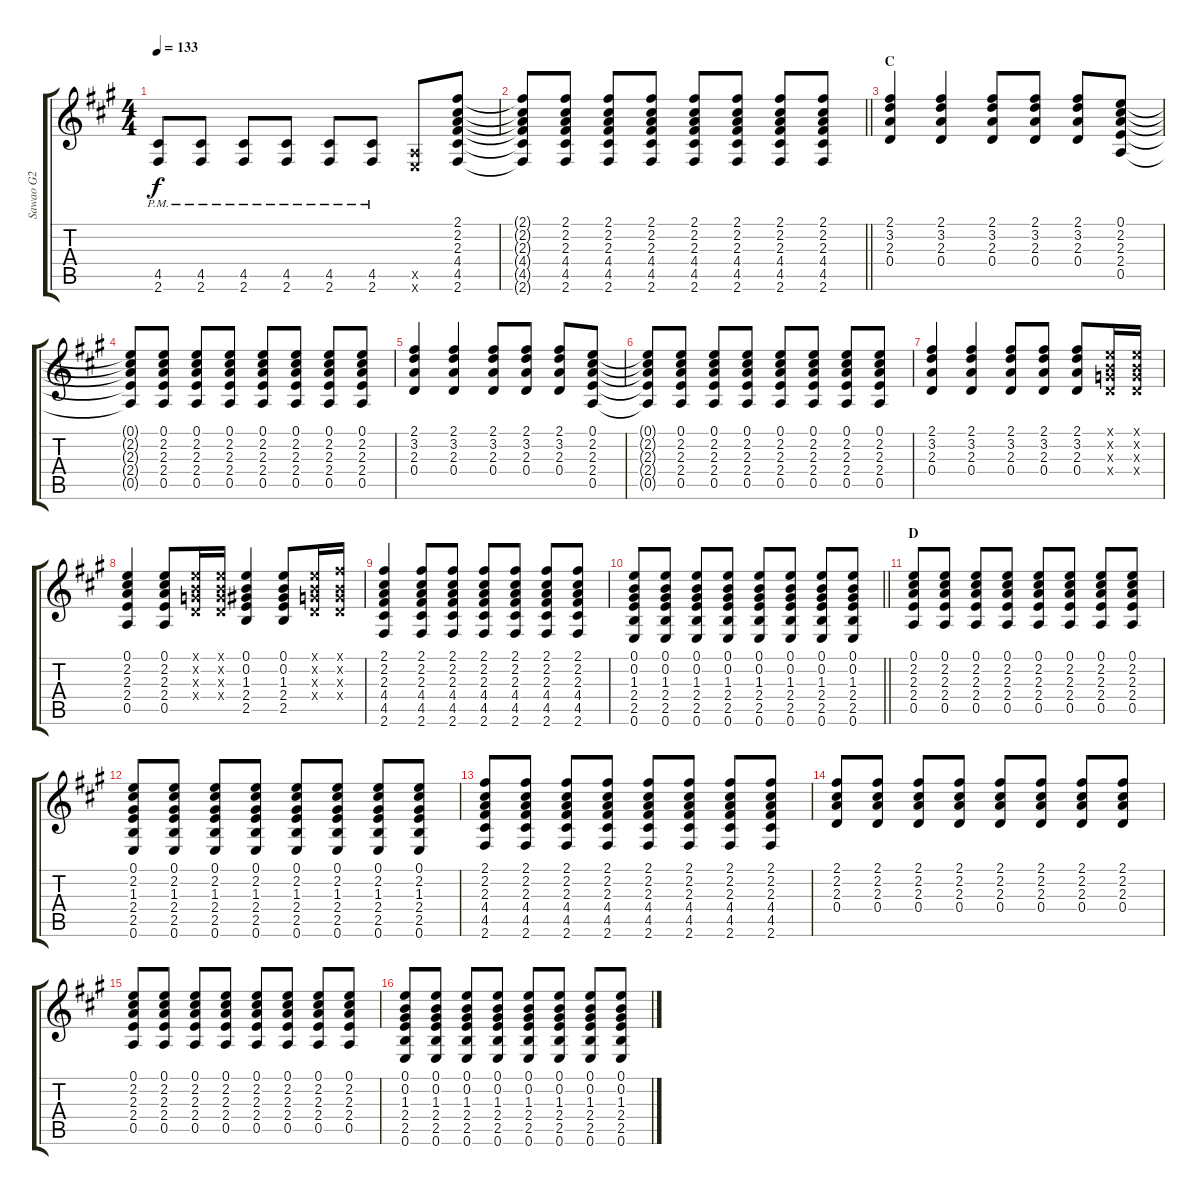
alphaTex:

\track ("Sawao G2" "Sawao G2") {instrument overdrivenguitar}
\staff {score tabs}
\tuning (E4 B3 G3 D3 A2 E2) {hide}
\ts (4 4)
\tempo 133
\clef g2
\ks a
(4.5{pm} 2.6{pm}).8{dy f} (4.5{pm} 2.6{pm}).8 (4.5{pm} 2.6{pm}).8 (4.5{pm} 2.6{pm}).8 (4.5{pm} 2.6{pm}).8 (4.5{pm} 2.6{pm}).8 (0.5{x} 0.6{x}).8 (2.1 2.2 2.3 4.4 4.5 2.6).8 |
\barLineRight lightlight
(2.1{t} 2.2{t} 2.3{t} 4.4{t} 4.5{t} 2.6{t}).8 (2.1 2.2 2.3 4.4 4.5 2.6).8 (2.1 2.2 2.3 4.4 4.5 2.6).8 (2.1 2.2 2.3 4.4 4.5 2.6).8 (2.1 2.2 2.3 4.4 4.5 2.6).8 (2.1 2.2 2.3 4.4 4.5 2.6).8 (2.1 2.2 2.3 4.4 4.5 2.6).8 (2.1 2.2 2.3 4.4 4.5 2.6).8 |
\section ("" "C")
(2.1 3.2 2.3 0.4).4{volume 10} (2.1 3.2 2.3 0.4).4 (2.1 3.2 2.3 0.4).8 (2.1 3.2 2.3 0.4).8 (2.1 3.2 2.3 0.4).8 (0.1 2.2 2.3 2.4 0.5).8 |
(0.1{t} 2.2{t} 2.3{t} 2.4{t} 0.5{t}).8 (0.1 2.2 2.3 2.4 0.5).8 (0.1 2.2 2.3 2.4 0.5).8 (0.1 2.2 2.3 2.4 0.5).8 (0.1 2.2 2.3 2.4 0.5).8 (0.1 2.2 2.3 2.4 0.5).8 (0.1 2.2 2.3 2.4 0.5).8 (0.1 2.2 2.3 2.4 0.5).8 |
(2.1 3.2 2.3 0.4).4{volume 10} (2.1 3.2 2.3 0.4).4 (2.1 3.2 2.3 0.4).8 (2.1 3.2 2.3 0.4).8 (2.1 3.2 2.3 0.4).8 (0.1 2.2 2.3 2.4 0.5).8 |
(0.1{t} 2.2{t} 2.3{t} 2.4{t} 0.5{t}).8 (0.1 2.2 2.3 2.4 0.5).8 (0.1 2.2 2.3 2.4 0.5).8 (0.1 2.2 2.3 2.4 0.5).8 (0.1 2.2 2.3 2.4 0.5).8 (0.1 2.2 2.3 2.4 0.5).8 (0.1 2.2 2.3 2.4 0.5).8 (0.1 2.2 2.3 2.4 0.5).8 |
(2.1 3.2 2.3 0.4).4 (2.1 3.2 2.3 0.4).4 (2.1 3.2 2.3 0.4).8 (2.1 3.2 2.3 0.4).8 (2.1 3.2 2.3 0.4).8 (0.1{x} 0.2{x} 0.3{x} 0.4{x}).16 (0.1{x} 0.2{x} 0.3{x} 0.4{x}).16 |
(0.1 2.2 2.3 2.4 0.5).4 (0.1 2.2 2.3 2.4 0.5).8 (0.1{x} 0.2{x} 0.3{x} 0.4{x}).16 (0.1{x} 0.2{x} 0.3{x} 0.4{x}).16 (0.1 0.2 1.3 2.4 2.5).4 (0.1 0.2 1.3 2.4 2.5).8 (0.1{x} 0.2{x} 0.3{x} 0.4{x}).16 (2.1{x} 0.2{x} 0.3{x} 0.4{x}).16 |
(2.1 2.2 2.3 4.4 4.5 2.6).4 (2.1 2.2 2.3 4.4 4.5 2.6).8 (2.1 2.2 2.3 4.4 4.5 2.6).8 (2.1 2.2 2.3 4.4 4.5 2.6).8 (2.1 2.2 2.3 4.4 4.5 2.6).8 (2.1 2.2 2.3 4.4 4.5 2.6).8 (2.1 2.2 2.3 4.4 4.5 2.6).8 |
\barLineRight lightlight
(0.1 0.2 1.3 2.4 2.5 0.6).8 (0.1 0.2 1.3 2.4 2.5 0.6).8 (0.1 0.2 1.3 2.4 2.5 0.6).8 (0.1 0.2 1.3 2.4 2.5 0.6).8 (0.1 0.2 1.3 2.4 2.5 0.6).8 (0.1 0.2 1.3 2.4 2.5 0.6).8 (0.1 0.2 1.3 2.4 2.5 0.6).8 (0.1 0.2 1.3 2.4 2.5 0.6).8 |
\section ("" "D")
(0.1 2.2 2.3 2.4 0.5).8 (0.1 2.2 2.3 2.4 0.5).8 (0.1 2.2 2.3 2.4 0.5).8 (0.1 2.2 2.3 2.4 0.5).8 (0.1 2.2 2.3 2.4 0.5).8 (0.1 2.2 2.3 2.4 0.5).8 (0.1 2.2 2.3 2.4 0.5).8 (0.1 2.2 2.3 2.4 0.5).8 |
(0.1 2.2 1.3 2.4 2.5 0.6).8 (0.1 2.2 1.3 2.4 2.5 0.6).8 (0.1 2.2 1.3 2.4 2.5 0.6).8 (0.1 2.2 1.3 2.4 2.5 0.6).8 (0.1 2.2 1.3 2.4 2.5 0.6).8 (0.1 2.2 1.3 2.4 2.5 0.6).8 (0.1 2.2 1.3 2.4 2.5 0.6).8 (0.1 2.2 1.3 2.4 2.5 0.6).8 |
(2.1 2.2 2.3 4.4 4.5 2.6).8 (2.1 2.2 2.3 4.4 4.5 2.6).8 (2.1 2.2 2.3 4.4 4.5 2.6).8 (2.1 2.2 2.3 4.4 4.5 2.6).8 (2.1 2.2 2.3 4.4 4.5 2.6).8 (2.1 2.2 2.3 4.4 4.5 2.6).8 (2.1 2.2 2.3 4.4 4.5 2.6).8 (2.1 2.2 2.3 4.4 4.5 2.6).8 |
(2.1 2.2 2.3 0.4).8 (2.1 2.2 2.3 0.4).8 (2.1 2.2 2.3 0.4).8 (2.1 2.2 2.3 0.4).8 (2.1 2.2 2.3 0.4).8 (2.1 2.2 2.3 0.4).8 (2.1 2.2 2.3 0.4).8 (2.1 2.2 2.3 0.4).8 |
(0.1 2.2 2.3 2.4 0.5).8 (0.1 2.2 2.3 2.4 0.5).8 (0.1 2.2 2.3 2.4 0.5).8 (0.1 2.2 2.3 2.4 0.5).8 (0.1 2.2 2.3 2.4 0.5).8 (0.1 2.2 2.3 2.4 0.5).8 (0.1 2.2 2.3 2.4 0.5).8 (0.1 2.2 2.3 2.4 0.5).8 |
(0.1 0.2 1.3 2.4 2.5 0.6).8 (0.1 0.2 1.3 2.4 2.5 0.6).8 (0.1 0.2 1.3 2.4 2.5 0.6).8 (0.1 0.2 1.3 2.4 2.5 0.6).8 (0.1 0.2 1.3 2.4 2.5 0.6).8 (0.1 0.2 1.3 2.4 2.5 0.6).8 (0.1 0.2 1.3 2.4 2.5 0.6).8 (0.1 0.2 1.3 2.4 2.5 0.6).8
